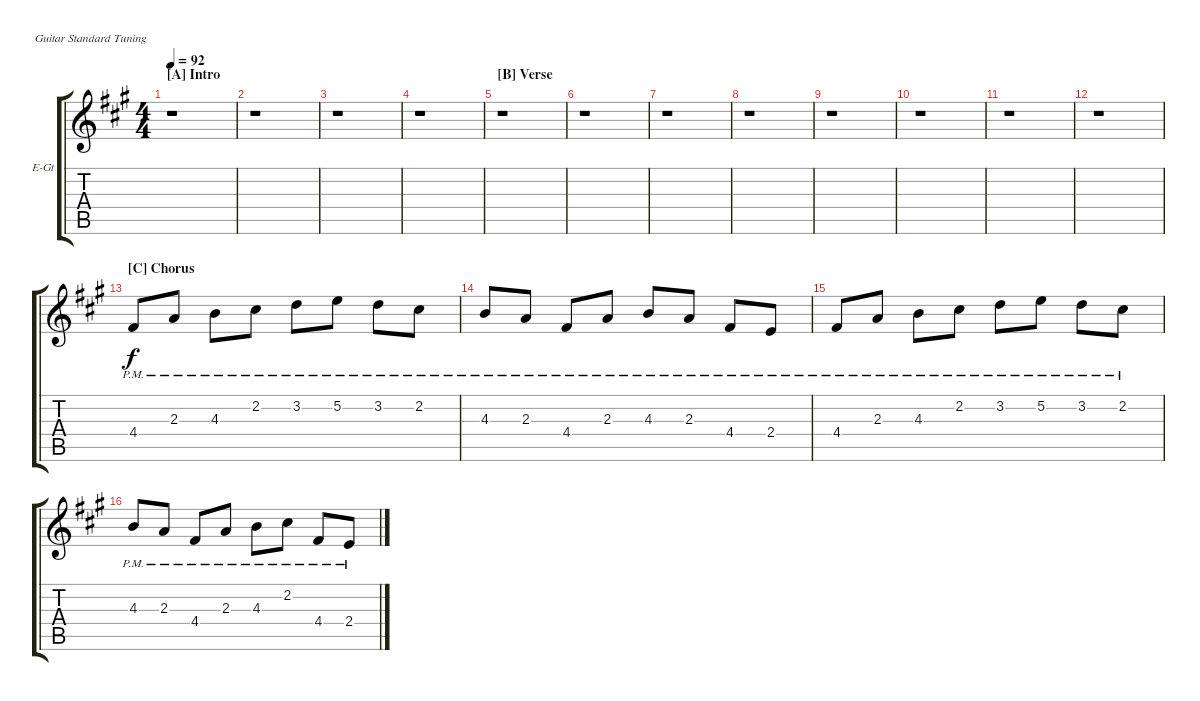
\defaultSystemsLayout 4
\bracketExtendMode groupsimilarinstruments
\firstSystemTrackNameOrientation horizontal
\otherSystemsTrackNameOrientation horizontal
\track ("Jamie Cook (Guitar Two)" "E-Gt") {instrument overdrivenguitar}
\staff {score tabs}
\tuning (E4 B3 G3 D3 A2 E2)
\ts (4 4)
\section ("A" "Intro")
\tempo 92
\clef g2
\ks a
r.1{dy f instrument overdrivenguitar} |
r.1 |
r.1 |
r.1 |
\section ("B" "Verse")
r.1 |
r.1 |
r.1 |
r.1 |
r.1 |
r.1 |
r.1 |
r.1 |
\section ("C" "Chorus")
4.4{pm}.8 2.3{pm}.8 4.3{pm}.8 2.2{pm}.8 3.2{pm}.8 5.2{pm}.8 3.2{pm}.8 2.2{pm}.8 |
4.3{pm}.8 2.3{pm}.8 4.4{pm}.8 2.3{pm}.8 4.3{pm}.8 2.3{pm}.8 4.4{pm}.8 2.4{pm}.8 |
4.4{pm}.8 2.3{pm}.8 4.3{pm}.8 2.2{pm}.8 3.2{pm}.8 5.2{pm}.8 3.2{pm}.8 2.2{pm}.8 |
4.3{pm}.8 2.3{pm}.8 4.4{pm}.8 2.3{pm}.8 4.3{pm}.8 2.2{pm}.8 4.4{pm}.8 2.4{pm}.8
